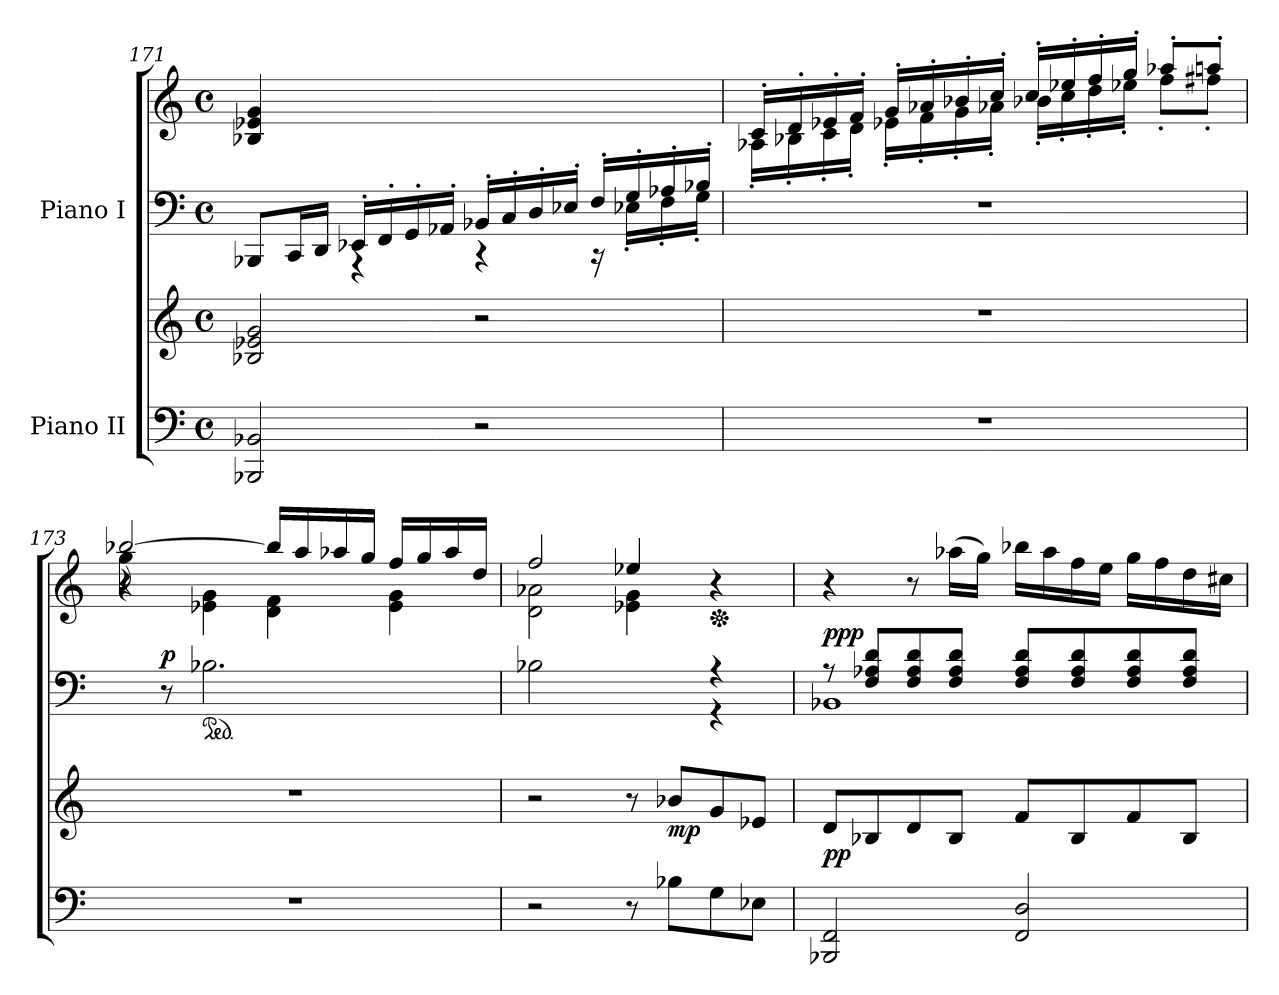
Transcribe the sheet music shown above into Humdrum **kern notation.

**kern	**kern	**dynam	**kern	**kern	**dynam
*part2	*part2	*part2	*part1	*part1	*part1
*staff4	*staff3	*staff3/4	*staff2	*staff1	*staff1/2
*I"Piano II	*	*	*I"Piano I	*	*
!!LO:PB:g=z
*clefF4	*clefG2	*	*clefF4	*clefG2	*
*k[]	*k[]	*	*k[]	*k[]	*
*M4/4	*M4/4	*	*M4/4	*M4/4	*
*met(c)	*met(c)	*	*met(c)	*met(c)	*
=171	=171	=171	=171	=171	=171
*	*	*	*^	*	*
2BBB-X/ 2BB-X/	2B-X/ 2e-X/ 2g/	.	4ryy	8BBB-X/L	4B-X/ 4e-X/ 4g/	.
.	.	.	.	16CC/L	.	.
.	.	.	.	16DD/JJ	.	.
.	.	.	16EE-X'/LL	4rAAA	2.ryy	.
.	.	.	16FF'/	.	.	.
.	.	.	16GG'/	.	.	.
.	.	.	16AA-X'/JJ	.	.	.
2r	2r	.	16BB-X'/LL	4rCC	.	.
.	.	.	16C'/	.	.	.
.	.	.	16D'/	.	.	.
.	.	.	16E-X'/JJ	.	.	.
.	.	.	16F'/LL	16rCC	.	.
.	.	.	16G'/	16E-X'\LL	.	.
.	.	.	16A-X'/	16F'\	.	.
.	.	.	16B-'/JJ	16G'\JJ	.	.
*	*	*	*v	*v	*	*
=172	=172	=172	=172	=172	=172
*	*	*	*	*^	*
1r	1r	.	1r	16c'/LL	16A-X'\LL	.
.	.	.	.	16d'/	16B-X'\	.
.	.	.	.	16e-X'/	16c'\	.
.	.	.	.	16f'/JJ	16d'\JJ	.
.	.	.	.	16g'/LL	16e-X'\LL	.
.	.	.	.	16a-X'/	16f'\	.
.	.	.	.	16b-X'/	16g'\	.
.	.	.	.	16cc'/JJ	16a-X'\JJ	.
.	.	.	.	16cc'/LL	16b-X'\LL	.
.	.	.	.	16ee-X'/	16cc'\	.
.	.	.	.	16ff'/	16dd'\	.
.	.	.	.	16gg'/JJ	16ee-X'\JJ	.
.	.	.	.	8aa-X'/L	8ff'\L	.
.	.	.	.	8aan'/J	8ff#X'\J	.
!!LO:LB:g=z
=173	=173	=173	=173	=173	=173	=173
*	*	*	*	*	*^	*
1r	1r	.	8ryy	[2bb-X/	4r	8gg\	.
!	!	!	!	!	!	!	!LO:DY:a=2
.	.	.	8r	.	.	2..ryy	p
*	*	*	*ped	*	*	*	*
.	.	.	2.B-X\	.	4e-X\ 4g\	.	.
.	.	.	.	16bb-/LL]	4d\ 4f\	.	.
.	.	.	.	16aa/	.	.	.
.	.	.	.	16aa-X/	.	.	.
.	.	.	.	16gg/JJ	.	.	.
.	.	.	.	16ff/LL	4e-\ 4g\	.	.
.	.	.	.	16gg/	.	.	.
.	.	.	.	16aa-/	.	.	.
.	.	.	.	16dd/JJ	.	.	.
*	*	*	*	*	*v	*v	*
=174	=174	=174	=174	=174	=174	=174
*	*	*	*^	*	*	*
2r	2r	.	2.ryy	2B-X\	2ff/	2d\ 2a-X\	.
8r	8r	.	.	4ryy	4ee-X/	4e-X\ 4g\	.
!	!	!LO:DY:b	!	!	!	!	!
8B-X\L	8b-X/L	mp	.	.	.	.	.
*	*	*	*	*	*Xped	*	*
8G\	8g/	.	4r	4r	4r	4ryy	.
8E-X\J	8e-X/J	.	.	.	.	.	.
*	*	*	*	*	*v	*v	*
=175	=175	=175	=175	=175	=175	=175
*	*	*	*	*	*MM120	*
!	!	!LO:DY:b	!	!	!	!LO:DY:a=2
!	!	!	!	!	!	!LO:DY:n=1:b
2BBB-X/ 2FF/	8d/L	pp	8r	1BB-X	4r	pp p
.	8B-X/	.	8F/ 8A-X/ 8d/L	.	.	.
.	8d/	.	8F/ 8A-/ 8d/	.	8r	.
.	8B-/J	.	8F/ 8A-/ 8d/J	.	(>16aa-X\LL	.
.	.	.	.	.	16gg\JJ)	.
2FF/ 2D/	8f/L	.	8F/ 8A-/ 8d/L	.	16bb-X\LL	.
.	.	.	.	.	16aa-\	.
.	8B-/	.	8F/ 8A-/ 8d/	.	16ff\	.
.	.	.	.	.	16ee\JJ	.
.	8f/	.	8F/ 8A-/ 8d/	.	16gg\LL	.
.	.	.	.	.	16ff\	.
.	8B-/J	.	8F/ 8A-/ 8d/J	.	16dd\	.
.	.	.	.	.	16cc#X\JJ	.
*	*	*	*v	*v	*	*
=	=	=	=	=	=
*-	*-	*-	*-	*-	*-
